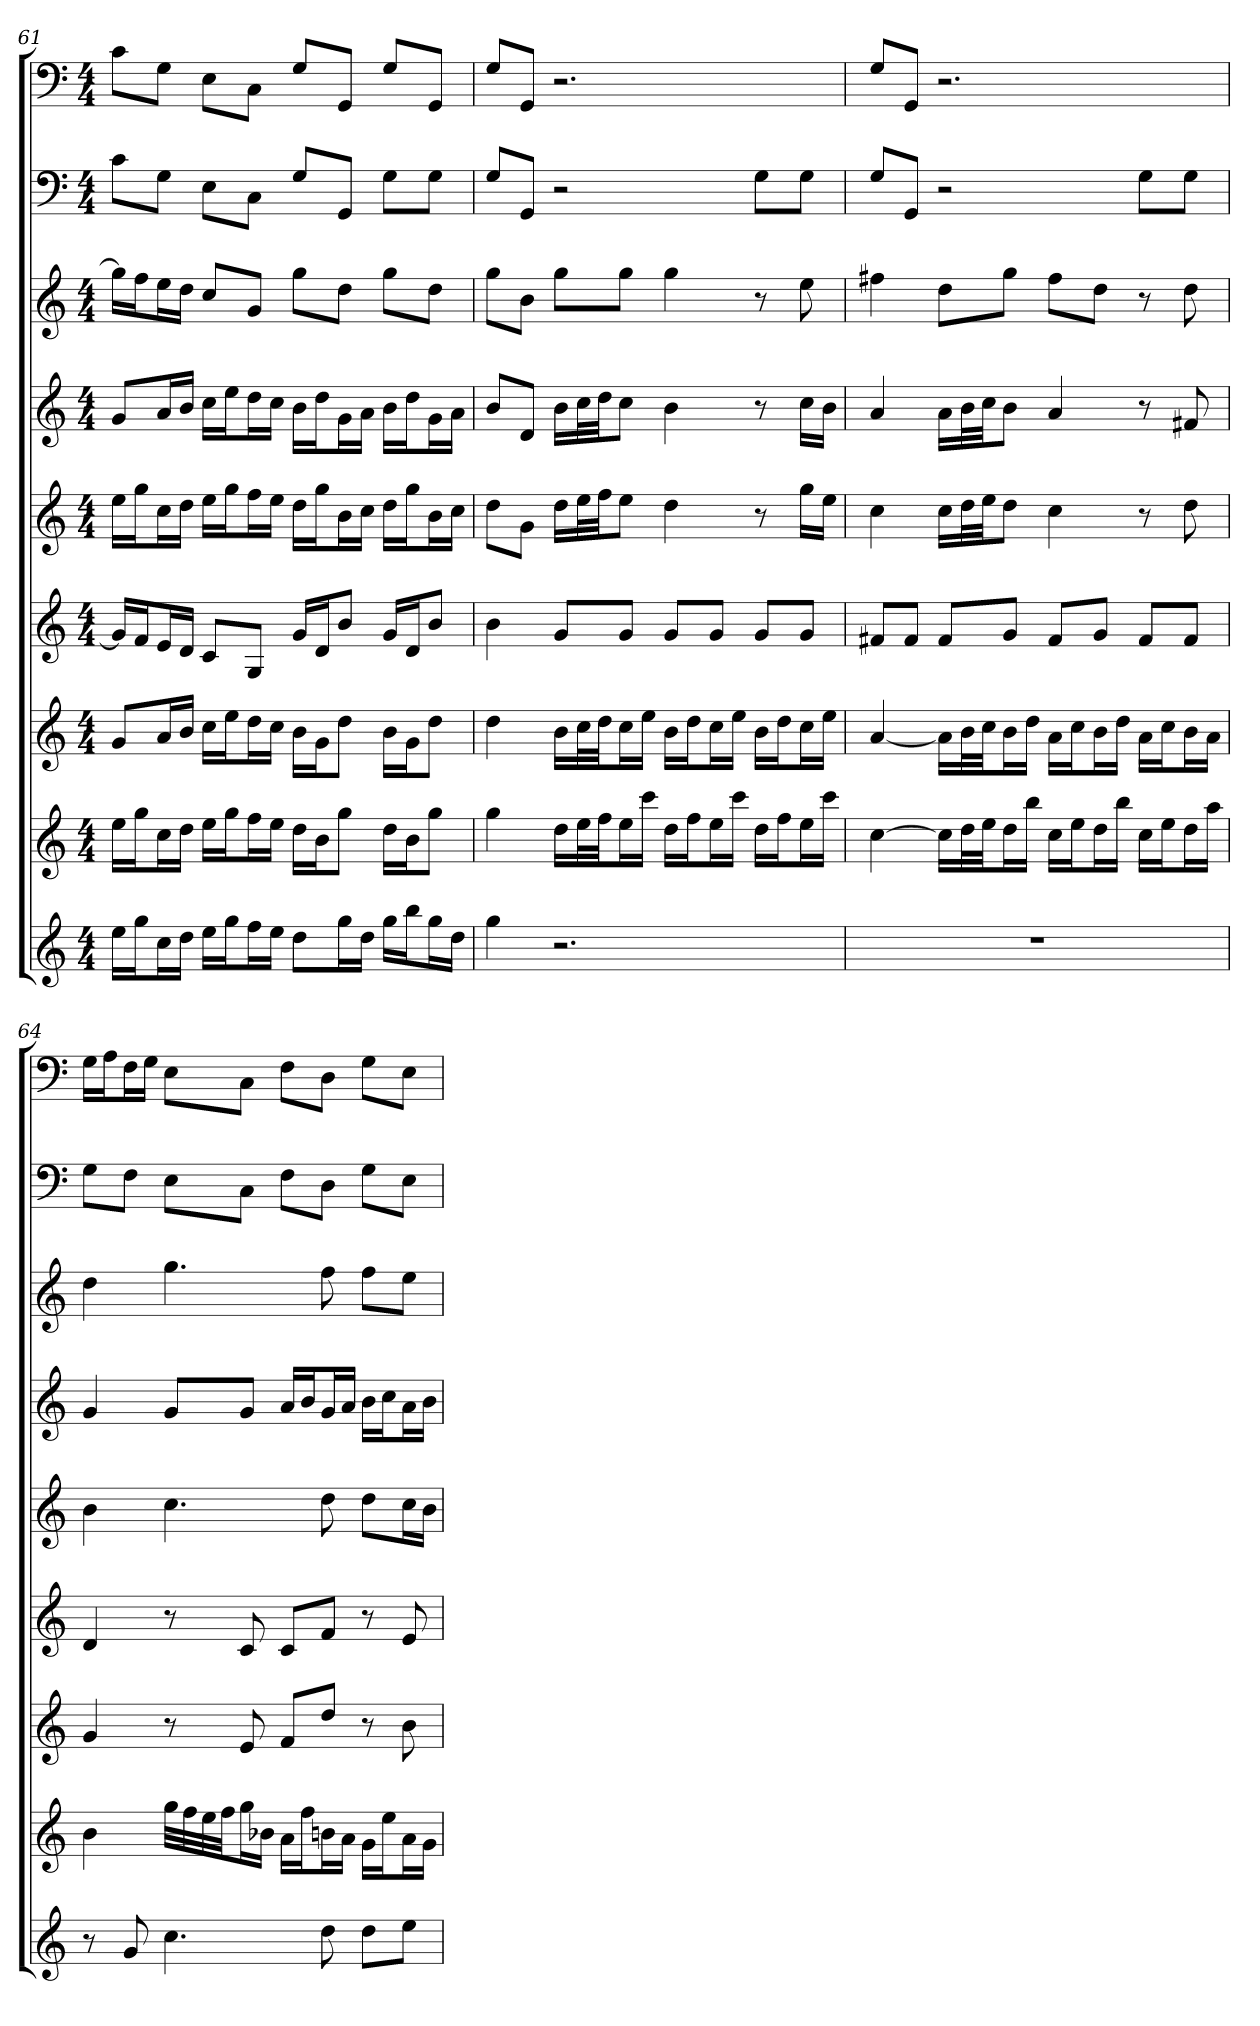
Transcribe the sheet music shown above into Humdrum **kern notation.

**kern	**kern	**kern	**kern	**kern	**kern	**kern	**kern	**kern
*part9	*part8	*part7	*part6	*part5	*part4	*part3	*part2	*part1
*staff9	*staff8	*staff7	*staff6	*staff5	*staff4	*staff3	*staff2	*staff1
*k[]	*k[]	*k[]	*k[]	*k[]	*k[]	*k[]	*k[]	*k[]
*C:	*C:	*C:	*C:	*C:	*C:	*C:	*C:	*C:
*M4/4	*M4/4	*M4/4	*M4/4	*M4/4	*M4/4	*M4/4	*M4/4	*M4/4
=61	=61	=61	=61	=61	=61	=61	=61	=61
16eeLL	16eeLL	8gL	16gLL]	16eeLL	8gL	16ggLL]	8cL	8cL
16ggJ	16ggJ	.	16fJ	16ggJ	.	16ffJ	.	.
16ccL	16ccL	16aL	16eL	16ccL	16aL	16eeL	8GJ	8GJ
16ddJJ	16ddJJ	16bJJ	16dJJ	16ddJJ	16bJJ	16ddJJ	.	.
16eeLL	16eeLL	16ccLL	8cL	16eeLL	16ccLL	8ccL	8EL	8EL
16ggJ	16ggJ	16eeJ	.	16ggJ	16eeJ	.	.	.
16ffL	16ffL	16ddL	8GJ	16ffL	16ddL	8gJ	8CJ	8CJ
16eeJJ	16eeJJ	16ccJJ	.	16eeJJ	16ccJJ	.	.	.
8ddL	16ddLL	16bLL	16gLL	16ddLL	16bLL	8ggL	8GL	8GL
.	16bJ	16gJ	16dJ	16ggJ	16ddJ	.	.	.
16ggL	8ggJ	8ddJ	8bJ	16bL	16gL	8ddJ	8GGJ	8GGJ
16ddJJ	.	.	.	16ccJJ	16aJJ	.	.	.
16ggLL	16ddLL	16bLL	16gLL	16ddLL	16bLL	8ggL	8GL	8GL
16bbJ	16bJ	16gJ	16dJ	16ggJ	16ddJ	.	.	.
16ggL	8ggJ	8ddJ	8bJ	16bL	16gL	8ddJ	8GJ	8GGJ
16ddJJ	.	.	.	16ccJJ	16aJJ	.	.	.
=62	=62	=62	=62	=62	=62	=62	=62	=62
4gg	4gg	4dd	4b	8ddL	8bL	8ggL	8GL	8GL
.	.	.	.	8gJ	8dJ	8bJ	8GGJ	8GGJ
2.r	16ddLL	16bLL	8gL	16ddLL	16bLL	8ggL	2r	2.r
.	32eeL	32ccL	.	32eeL	32ccL	.	.	.
.	32ffJJ	32ddJJ	.	32ffJJ	32ddJJ	.	.	.
.	16eeL	16ccL	8gJ	8eeJ	8ccJ	8ggJ	.	.
.	16cccJJ	16eeJJ	.	.	.	.	.	.
.	16ddLL	16bLL	8gL	4dd	4b	4gg	.	.
.	16ffJ	16ddJ	.	.	.	.	.	.
.	16eeL	16ccL	8gJ	.	.	.	.	.
.	16cccJJ	16eeJJ	.	.	.	.	.	.
.	16ddLL	16bLL	8gL	8r	8r	8r	8GL	.
.	16ffJ	16ddJ	.	.	.	.	.	.
.	16eeL	16ccL	8gJ	16ggLL	16ccLL	8ee	8GJ	.
.	16cccJJ	16eeJJ	.	16eeJJ	16bJJ	.	.	.
=63	=63	=63	=63	=63	=63	=63	=63	=63
1r	[4cc	[4a	8f#XL	4cc	4a	4ff#X	8GL	8GL
.	.	.	8f#J	.	.	.	8GGJ	8GGJ
.	16ccLL]	16aLL]	8f#L	16ccLL	16aLL	8ddL	2r	2.r
.	32ddL	32bL	.	32ddL	32bL	.	.	.
.	32eeJJ	32ccJJ	.	32eeJJ	32ccJJ	.	.	.
.	16ddL	16bL	8gJ	8ddJ	8bJ	8ggJ	.	.
.	16bbJJ	16ddJJ	.	.	.	.	.	.
.	16ccLL	16aLL	8f#L	4cc	4a	8ff#L	.	.
.	16eeJ	16ccJ	.	.	.	.	.	.
.	16ddL	16bL	8gJ	.	.	8ddJ	.	.
.	16bbJJ	16ddJJ	.	.	.	.	.	.
.	16ccLL	16aLL	8f#L	8r	8r	8r	8GL	.
.	16eeJ	16ccJ	.	.	.	.	.	.
.	16ddL	16bL	8f#J	8dd	8f#X	8dd	8GJ	.
.	16aaJJ	16aJJ	.	.	.	.	.	.
=64	=64	=64	=64	=64	=64	=64	=64	=64
8r	4b	4g	4d	4b	4g	4dd	8GL	16GLL
.	.	.	.	.	.	.	.	16AJ
8g	.	.	.	.	.	.	8FJ	16FL
.	.	.	.	.	.	.	.	16GJJ
4.cc	32ggLLL	8r	8r	4.cc	8gL	4.gg	8EL	8EL
.	32ff	.	.	.	.	.	.	.
.	32ee	.	.	.	.	.	.	.
.	32ffJJ	.	.	.	.	.	.	.
.	16ggL	8e	8c	.	8gJ	.	8CJ	8CJ
.	16b-XJJ	.	.	.	.	.	.	.
.	16aLL	8fL	8cL	.	16aLL	.	8FL	8FL
.	16ffJ	.	.	.	16bJ	.	.	.
8dd	16bnL	8ddJ	8fJ	8dd	16gL	8ff	8DJ	8DJ
.	16aJJ	.	.	.	16aJJ	.	.	.
8ddL	16gLL	8r	8r	8ddL	16bLL	8ffL	8GL	8GL
.	16eeJ	.	.	.	16ccJ	.	.	.
8eeJ	16aL	8b	8e	16ccL	16aL	8eeJ	8EJ	8EJ
.	16gJJ	.	.	16bJJ	16bJJ	.	.	.
=	=	=	=	=	=	=	=	=
*-	*-	*-	*-	*-	*-	*-	*-	*-
